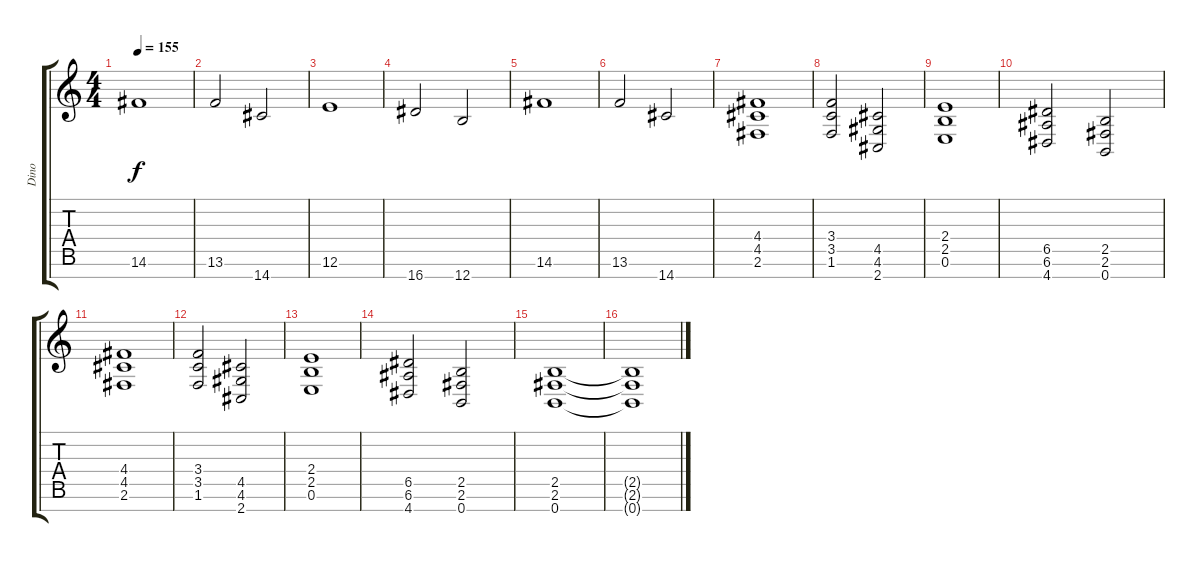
\track ("Dino" "Dino") {instrument distortionguitar}
\staff {score tabs}
\tuning (E4 B3 G3 D3 A2 E2 B1) {hide}
\ts (4 4)
\tempo 155
\clef g2
\ks c
14.6.1{dy f} |
13.6.2 14.7.2 |
12.6.1 |
16.7.2 12.7.2 |
14.6.1 |
13.6.2 14.7.2 |
(4.4 4.5 2.6).1 |
(3.4 3.5 1.6).2 (4.5 4.6 2.7).2 |
(2.4 2.5 0.6).1 |
(6.5 6.6 4.7).2 (2.5 2.6 0.7).2 |
(4.4 4.5 2.6).1 |
(3.4 3.5 1.6).2 (4.5 4.6 2.7).2 |
(2.4 2.5 0.6).1 |
(6.5 6.6 4.7).2 (2.5 2.6 0.7).2 |
(2.5 2.6 0.7).1 |
(2.5{t} 2.6{t} 0.7{t}).1
